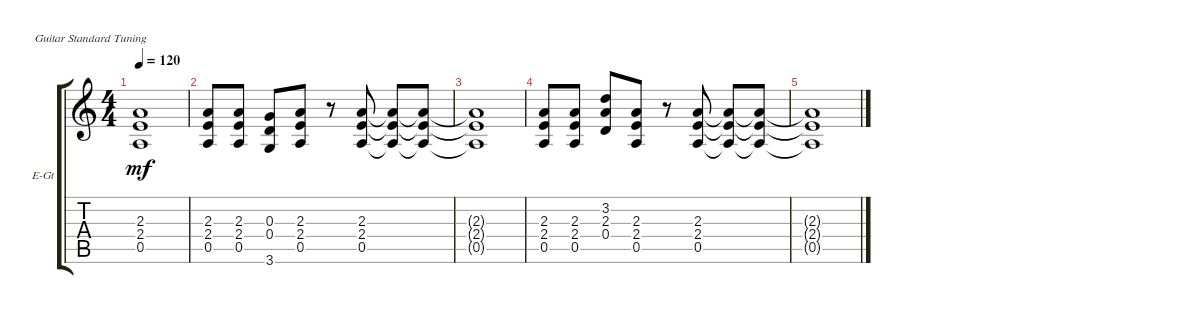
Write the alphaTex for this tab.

\defaultSystemsLayout 4
\bracketExtendMode groupsimilarinstruments
\firstSystemTrackNameOrientation horizontal
\otherSystemsTrackNameOrientation horizontal
\track ("Electric Guitar (Drive)" "E-Gt") {instrument overdrivenguitar}
\staff {score tabs}
\tuning (E4 B3 G3 D3 A2 E2)
\ts (4 4)
\tempo 120
\clef g2
\ks c
(0.5{t} 2.4{t} 2.3{t}).1{dy mf} |
(0.5 2.4 2.3).8 (0.5 2.4 2.3).8 (0.4 0.3 3.6).8 (0.5 2.3 2.4).8 r.8 (0.5 2.4 2.3).8 (0.5{t} 2.4{t} 2.3{t}).8 (0.5{t} 2.4{t} 2.3{t}).8 |
(0.5{t} 2.4{t} 2.3{t}).1 |
(0.5 2.4 2.3).8 (0.5 2.4 2.3).8 (0.4 2.3 3.2).8 (0.5 2.3 2.4).8 r.8 (0.5 2.4 2.3).8 (0.5{t} 2.4{t} 2.3{t}).8 (0.5{t} 2.4{t} 2.3{t}).8 |
(0.5{t} 2.4{t} 2.3{t}).1
